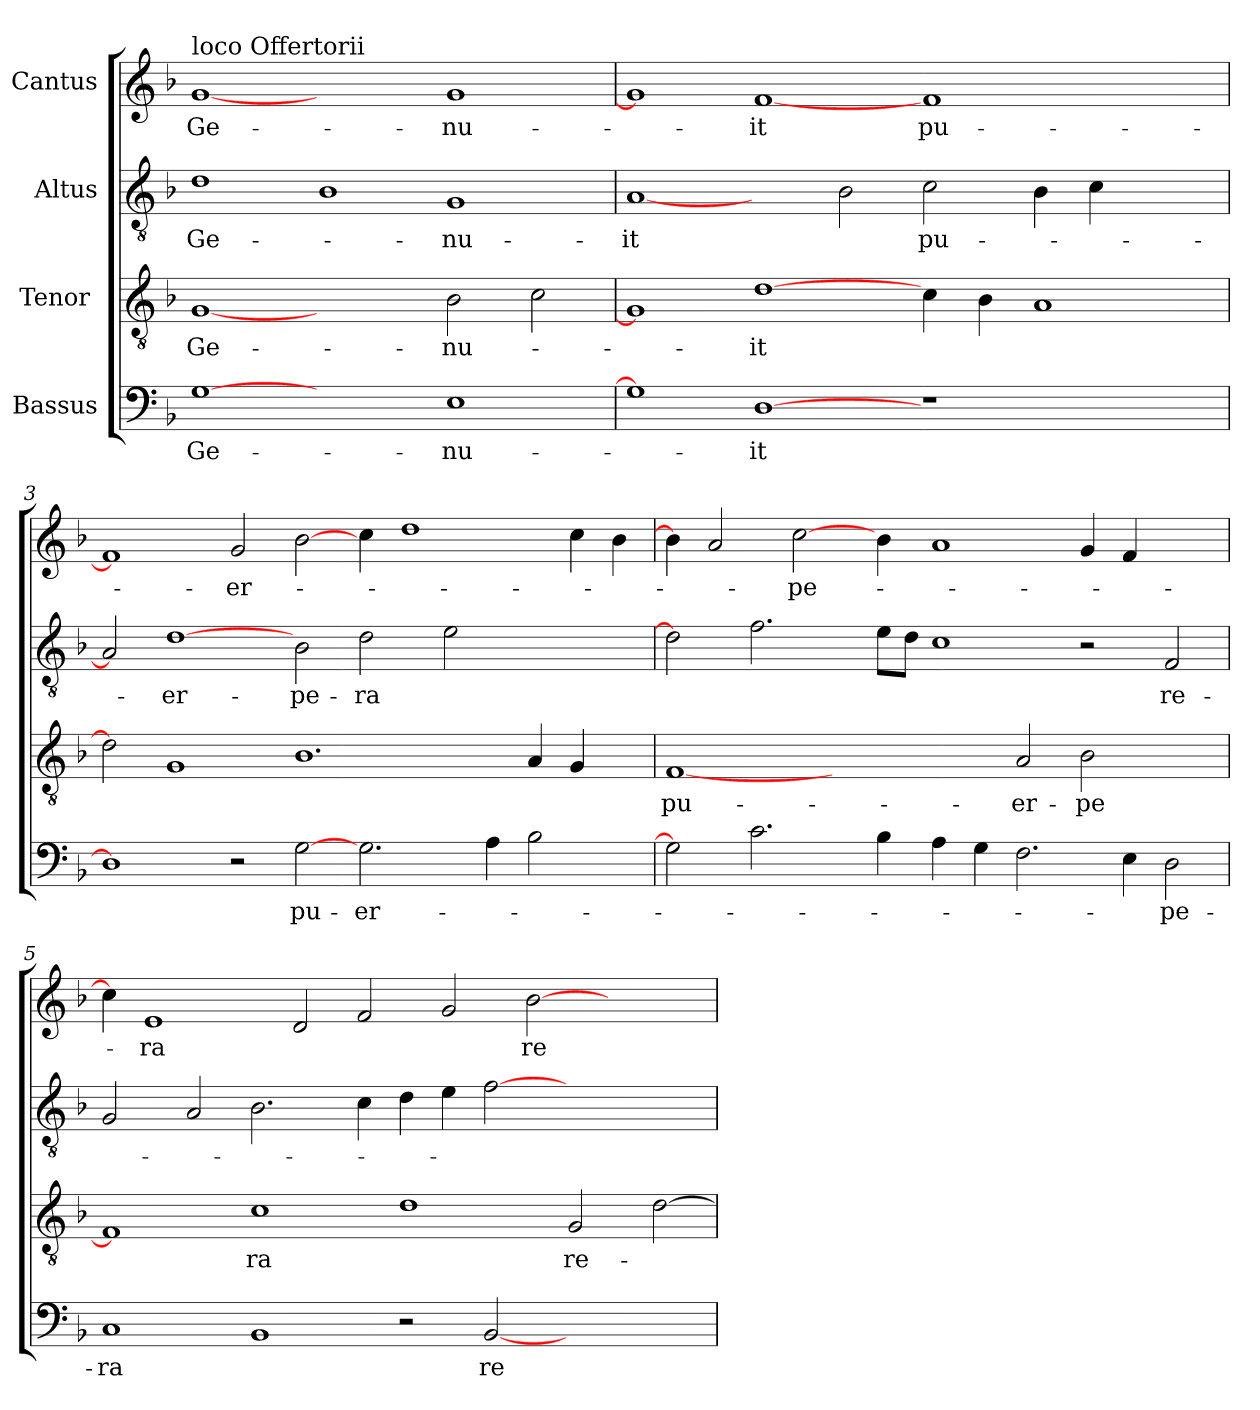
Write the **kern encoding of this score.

**kern	**text	**kern	**text	**kern	**text	**kern	**text
*part4	*part4	*part3	*part3	*part2	*part2	*part1	*part1
*staff4	*staff4	*staff3	*staff3	*staff2	*staff2	*staff1	*staff1
*I"Bassus	*	*I"Tenor 	*	*I"Altus	*	*I"Cantus	*
*clefF4	*	*clefGv2	*	*clefGv2	*	*clefG2	*
*k[b-]	*	*k[b-]	*	*k[b-]	*	*k[b-]	*
*F:	*	*F:	*	*F:	*	*F:	*
=1	=1	=1	=1	=1	=1	=1	=1
!	!	!	!	!	!	!LO:TX:a:t=loco Offertorii	!
[1G\	Ge-	[1G/	Ge-	1d\	Ge-	[1g/	Ge-
1ryy	.	1ryy	.	1B-\	.	1ryy	.
1E\	-nu-	2B-\	-nu-	1G/	-nu-	1g/	-nu-
.	.	2c\	.	.	.	.	.
=2	=2	=2	=2	=2	=2	=2	=2
1G\]	.	1G/]	.	[1A/	-it	1g/]	.
[1D\	-it	[1d\	-it	2ryy	.	[1f/	-it
.	.	.	.	2B-\	.	.	.
1r	.	4c\	.	2c\	pu-	1f/	pu-
.	.	4B-\	.	.	.	.	.
.	.	1A/	.	4B-\	.	.	.
.	.	.	.	4c\	.	.	.
2ryy	.	.	.	2ryy	.	2ryy	.
=3	=3	=3	=3	=3	=3	=3	=3
1D\]	.	2d\]	.	2A/]	.	1f/]	.
.	.	1G/	.	[1d\	-er-	.	.
2r	.	.	.	.	.	2g/	-er-
[2G\	pu-	1.B-\	.	2B-\	-pe-	[2b-\	.
2.G\	-er-	.	.	2d\	-ra	4cc\	.
.	.	.	.	.	.	1dd\	.
.	.	.	.	2e\	.	.	.
4A\	.	.	.	.	.	.	.
2B-\	.	4A/	.	2.ryy	.	.	.
.	.	4G/	.	.	.	4cc\	.
4ryy	.	4ryy	.	.	.	4b-\	.
=4	=4	=4	=4	=4	=4	=4	=4
2G\]	.	[1F/	pu-	2d\]	.	4b-\]	.
.	.	.	.	.	.	2a/	.
2.c\	.	.	.	2.f\	.	.	.
.	.	.	.	.	.	[2cc\	-pe-
.	.	1ryy	.	.	.	.	.
4B-\	.	.	.	8e\L	.	4b-\	.
.	.	.	.	8d\J	.	.	.
4A\	.	.	.	1c\	.	1a/	.
4G\	.	.	.	.	.	.	.
2.F\	.	2A/	-er-	.	.	.	.
.	.	2B-\	-pe	2r	.	4g/	.
4E\	.	.	.	.	.	4f/	.
2D\	-pe-	2ryy	.	2F/	re-	2ryy	.
!!LO:LB:g=z
=5	=5	=5	=5	=5	=5	=5	=5
1C/	-ra	1F/]	.	2G/	.	4cc\]	.
.	.	.	.	.	.	1e/	-ra
.	.	.	.	2A/	.	.	.
1BB-/	.	1c\	ra	2.B-\	.	.	.
.	.	.	.	.	.	2d/	.
.	.	.	.	4c\	.	2f/	.
2r	.	1d\	.	4d\	.	.	.
.	.	.	.	4e\	.	2g/	.
[2BB-/	re-	.	.	[2f\	.	.	.
.	.	.	.	.	.	[2b-\	re-
1ryy	.	2G/	re-	1ryy	.	.	.
.	.	.	.	.	.	2.ryy	.
.	.	[2d\	.	.	.	.	.
=	=	=	=	=	=	=	=
*-	*-	*-	*-	*-	*-	*-	*-
